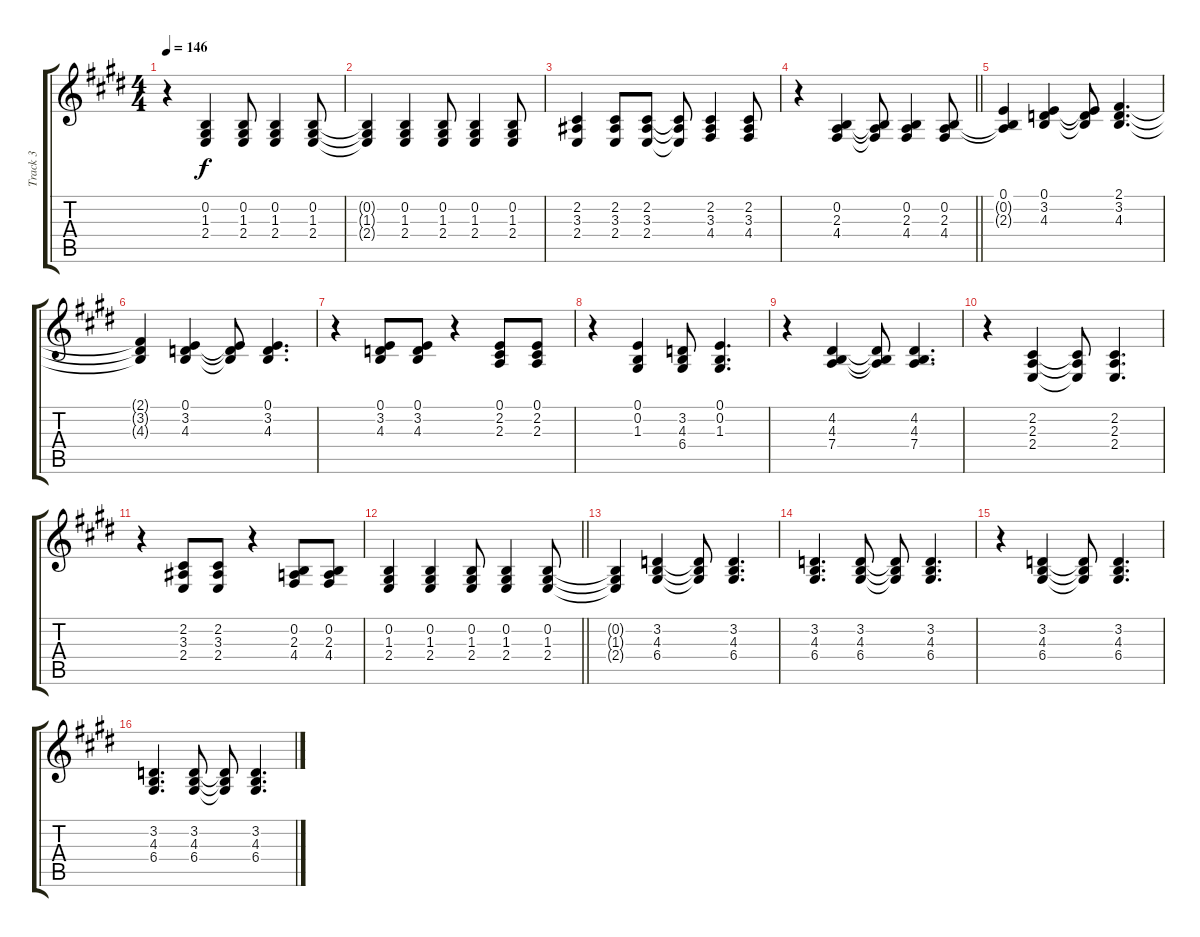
\track ("Track 3" "Track 3") {instrument acousticgrandpiano}
\staff {score tabs}
\tuning (E4 B3 G3 D3 A2 E2) {hide}
\ts (4 4)
\tempo 146
\clef g2
\ks e
r.4{dy f} (0.2 1.3 2.4).4 (0.2 1.3 2.4).8 (0.2 1.3 2.4).4 (0.2 1.3 2.4).8 |
(0.2{t} 1.3{t} 2.4{t}).4 (0.2 1.3 2.4).4 (0.2 1.3 2.4).8 (0.2 1.3 2.4).4 (0.2 1.3 2.4).8 |
(2.2 3.3 2.4).4 (2.2 3.3 2.4).8 (2.2 3.3 2.4).8 (2.2{t} 3.3{t} 2.4{t}).8 (2.2 3.3 4.4).4 (2.2 3.3 4.4).8 |
\barLineRight lightlight
r.4 (0.2 2.3 4.4).4 (0.2{t} 2.3{t} 4.4{t}).8 (0.2 2.3 4.4).4 (0.2 2.3 4.4).8 |
(0.1 0.2{t} 2.3{t}).4 (0.1 3.2 4.3).4 (0.1{t} 3.2{t} 4.3{t}).8 (2.1 3.2 4.3).4{d} |
(2.1{t} 3.2{t} 4.3{t}).4 (0.1 3.2 4.3).4 (0.1{t} 3.2{t} 4.3{t}).8 (0.1 3.2 4.3).4{d} |
r.4 (0.1 3.2 4.3).8 (0.1 3.2 4.3).8 r.4 (0.1 2.2 2.3).8 (0.1 2.2 2.3).8 |
r.4 (0.1 0.2 1.3).4 (3.2 4.3 6.4).8 (0.1 0.2 1.3).4{d} |
r.4 (4.2 4.3 7.4).4 (4.2{t} 4.3{t} 7.4{t}).8 (4.2 4.3 7.4).4{d} |
r.4 (2.2 2.3 2.4).4 (2.2{t} 2.3{t} 2.4{t}).8 (2.2 2.3 2.4).4{d} |
r.4 (2.2 3.3 2.4).8 (2.2 3.3 2.4).8 r.4 (0.2 2.3 4.4).8 (0.2 2.3 4.4).8 |
\barLineRight lightlight
(0.2 1.3 2.4).4 (0.2 1.3 2.4).4 (0.2 1.3 2.4).8 (0.2 1.3 2.4).4 (0.2 1.3 2.4).8 |
(0.2{t} 1.3{t} 2.4{t}).4 (3.2 4.3 6.4).4 (3.2{t} 4.3{t} 6.4{t}).8 (3.2 4.3 6.4).4{d} |
(3.2 4.3 6.4).4{d} (3.2 4.3 6.4).8 (3.2{t} 4.3{t} 6.4{t}).8 (3.2 4.3 6.4).4{d} |
r.4 (3.2 4.3 6.4).4 (3.2{t} 4.3{t} 6.4{t}).8 (3.2 4.3 6.4).4{d} |
(3.2 4.3 6.4).4{d} (3.2 4.3 6.4).8 (3.2{t} 4.3{t} 6.4{t}).8 (3.2 4.3 6.4).4{d}
